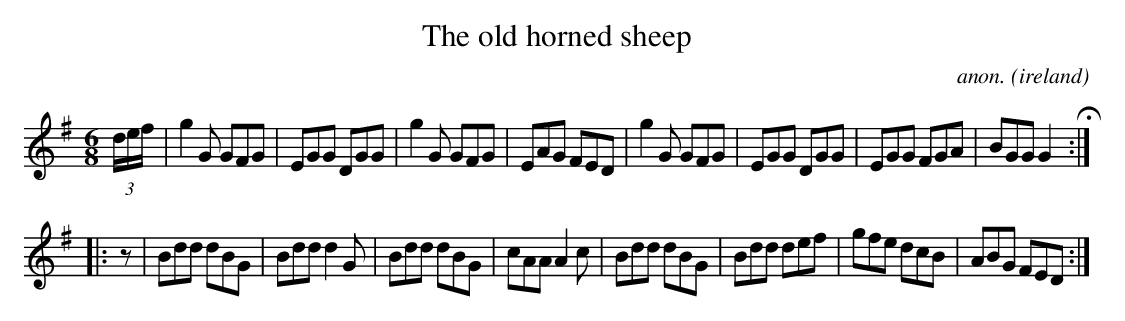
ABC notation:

X:1
T:The old horned sheep
O:ireland
C:anon.
M:6/8
L:1/8
K:G
(3d/e/f/W|g2G GFG|EGG DGG|g2G GFG|EAG FED|g2G GFG|EGG DGG|EGG FGA|BGG G2H:|
|:z|Bdd dBG|Bdd d2G|Bdd dBG|cAA A2c|Bdd dBG|Bdd def|gfe dcB|ABG FEDW:|
